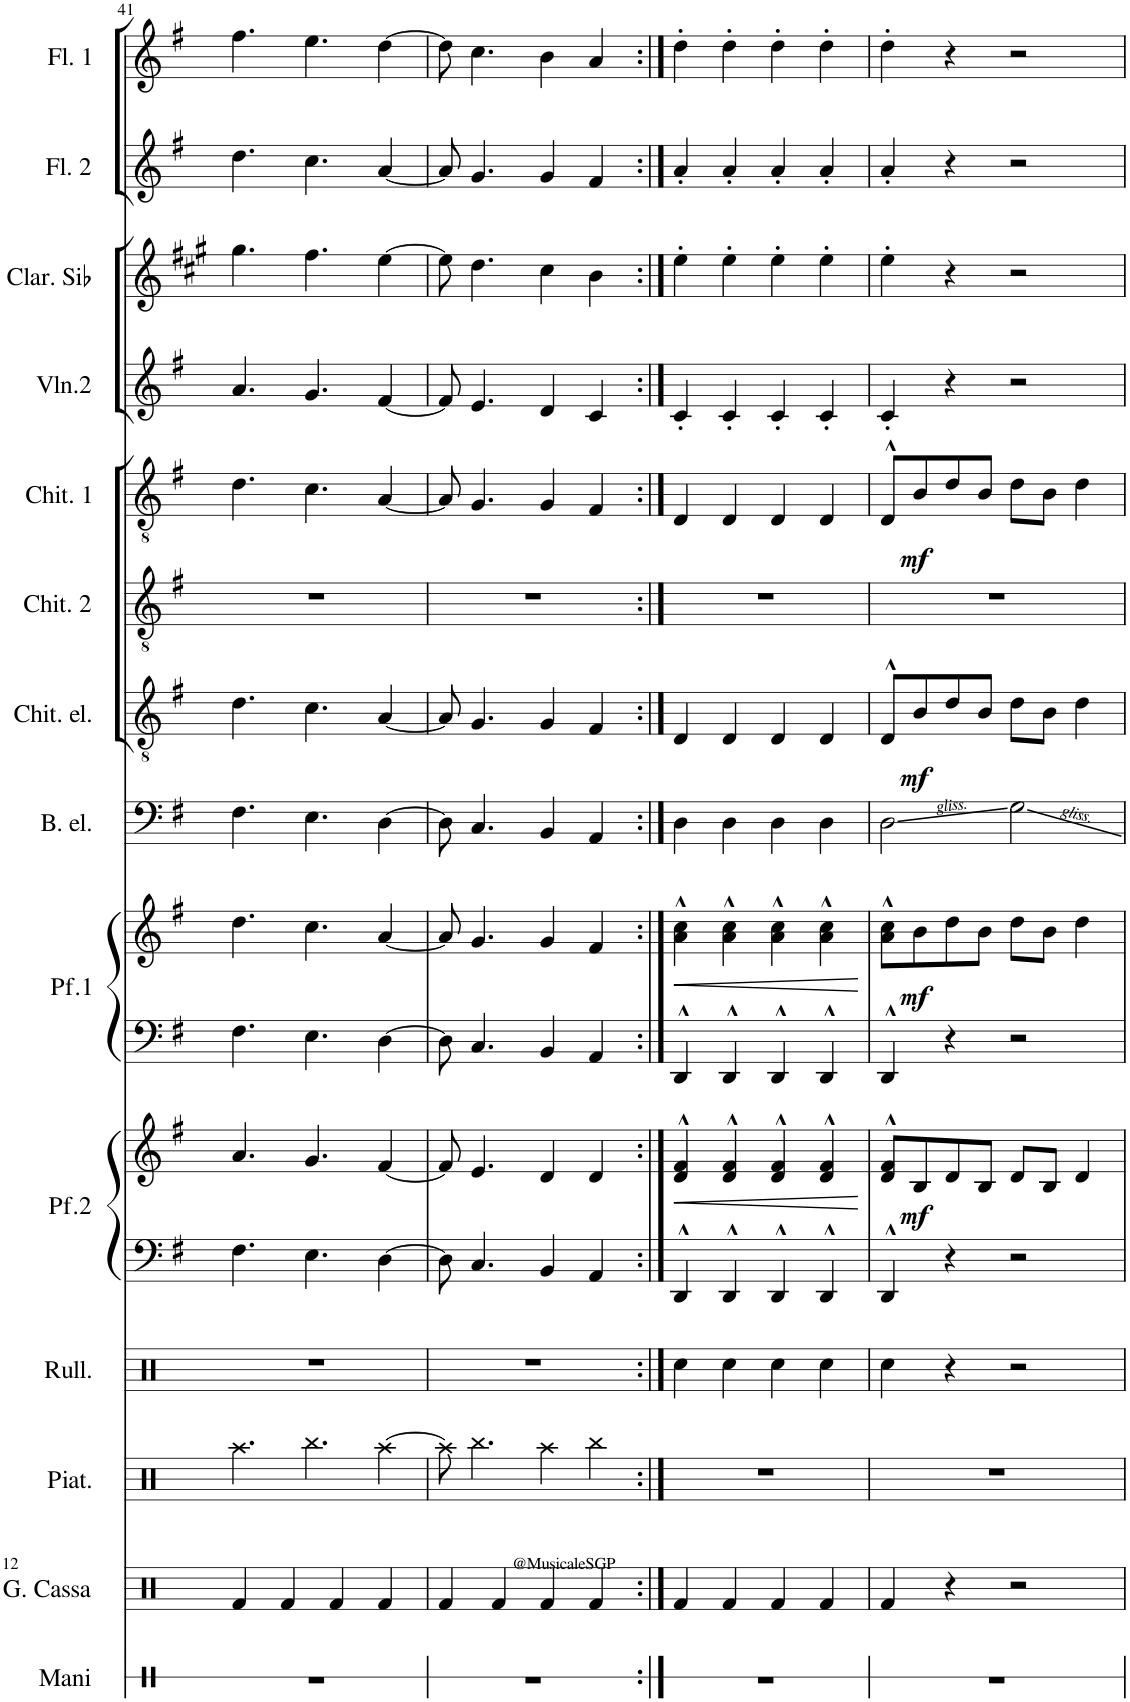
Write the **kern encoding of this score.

**kern	**kern	**kern	**kern	**kern	**kern	**dynam	**kern	**kern	**dynam	**kern	**kern	**dynam	**kern	**kern	**dynam	**kern	**kern	**kern	**kern
*part14	*part13	*part12	*part11	*part10	*part10	*part10	*part9	*part9	*part9	*part8	*part7	*part7	*part6	*part5	*part5	*part4	*part3	*part2	*part1
*staff16	*staff15	*staff14	*staff13	*staff12	*staff11	*staff11/12	*staff10	*staff9	*staff9/10	*staff8	*staff7	*staff7	*staff6	*staff5	*staff5	*staff4	*staff3	*staff2	*staff1
*I"Battito di mani	*I"Gran cassa	*I"Piatti	*I"Rullante	*I"Piano 2	*	*	*I"Piano 1	*	*	*I"Basso elettrico	*I"Chitarra elettrica	*	*I"Chitarra 2	*I"Chitarra 1	*	*I"Violino 2	*I"Clarinette en Sib	*I"Flauto 2	*I"Flauto 1
*I'Mani	*I'G. Cassa	*I'Piat.	*I'Rull.	*	*	*	*	*	*	*I'B. el.	*I'Chit. el.	*	*I'Chit. 2	*I'Chit. 1	*	*I'Vln.2	*I'Clar. Sib	*I'Fl. 2	*I'Fl. 1
!!LO:PB:g=z
*clefX	*clefX	*clefX	*clefX	*clefF4	*clefG2	*	*clefF4	*clefG2	*	*clefF4	*clefGv2	*	*clefGv2	*clefGv2	*	*clefG2	*clefG2	*clefG2	*clefG2
*	*	*	*	*	*	*	*	*	*	*Trd7c12	*	*	*	*	*	*	*Trd1c2	*	*
*k[]	*k[]	*k[]	*k[]	*k[f#]	*k[f#]	*	*k[f#]	*k[f#]	*	*k[f#]	*k[f#]	*	*k[f#]	*k[f#]	*	*k[f#]	*k[f#c#g#]	*k[f#]	*k[f#]
*M4/4	*M4/4	*M4/4	*M4/4	*M4/4	*M4/4	*	*M4/4	*M4/4	*	*M4/4	*M4/4	*	*M4/4	*M4/4	*	*M4/4	*M4/4	*M4/4	*M4/4
=41	=41	=41	=41	=41	=41	=41	=41	=41	=41	=41	=41	=41	=41	=41	=41	=41	=41	=41	=41
1r	4Rf/	4.Raa\	1r	4.F#\	4.a/	.	4.F#\	4.dd\	.	4.F#\	4.d\	.	1r	4.d\	.	4.a/	4.gg#\	4.dd\	4.ff#\
.	4Rf/	.	.	.	.	.	.	.	.	.	.	.	.	.	.	.	.	.	.
.	.	4.Rbb\	.	4.E\	4.g/	.	4.E\	4.cc\	.	4.E\	4.c\	.	.	4.c\	.	4.g/	4.ff#\	4.cc\	4.ee\
.	4Rf/	.	.	.	.	.	.	.	.	.	.	.	.	.	.	.	.	.	.
.	4Rf/	[4Raa\	.	[4D\	[4f#/	.	[4D\	[4a/	.	[4D\	[4A/	.	.	[4A/	.	[4f#/	[4ee\	[4a/	[4dd\
=42	=42	=42	=42	=42	=42	=42	=42	=42	=42	=42	=42	=42	=42	=42	=42	=42	=42	=42	=42
1r	4Rf/	8Raa\]	1r	8D\]	8f#/]	.	8D\]	8a/]	.	8D\]	8A/]	.	1r	8A/]	.	8f#/]	8ee\]	8a/]	8dd\]
.	.	4.Rbb\	.	4.C/	4.e/	.	4.C/	4.g/	.	4.C/	4.G/	.	.	4.G/	.	4.e/	4.dd\	4.g/	4.cc\
.	4Rf/	.	.	.	.	.	.	.	.	.	.	.	.	.	.	.	.	.	.
.	4Rf/	4Raa\	.	4BB/	4d/	.	4BB/	4g/	.	4BB/	4G/	.	.	4G/	.	4d/	4cc#\	4g/	4b\
.	4Rf/	4Rbb\	.	4AA/	4d/	.	4AA/	4f#/	.	4AA/	4F#/	.	.	4F#/	.	4c/	4b\	4f#/	4a/
=43:|!	=43:|!	=43:|!	=43:|!	=43:|!	=43:|!	=43:|!	=43:|!	=43:|!	=43:|!	=43:|!	=43:|!	=43:|!	=43:|!	=43:|!	=43:|!	=43:|!	=43:|!	=43:|!	=43:|!
!	!	!	!	!	!	!LO:HP:b	!	!	!LO:HP:b	!	!	!	!	!	!	!	!	!	!
1r	4Rf/	1r	4Rcc\	4DD^^/	4d/^^ 4f#/^^	<	4DD^^/	4a\^^ 4cc\^^	<	4D\	4D/	.	1r	4D/	.	4c'/	4ee'\	4a'/	4dd'\
.	4Rf/	.	4Rcc\	4DD^^/	4d/^^ 4f#/^^	.	4DD^^/	4a\^^ 4cc\^^	.	4D\	4D/	.	.	4D/	.	4c'/	4ee'\	4a'/	4dd'\
.	4Rf/	.	4Rcc\	4DD^^/	4d/^^ 4f#/^^	.	4DD^^/	4a\^^ 4cc\^^	.	4D\	4D/	.	.	4D/	.	4c'/	4ee'\	4a'/	4dd'\
.	4Rf/	.	4Rcc\	4DD^^/	4d/^^ 4f#/^^	.	4DD^^/	4a\^^ 4cc\^^	.	4D\	4D/	.	.	4D/	.	4c'/	4ee'\	4a'/	4dd'\
.	.	.	.	.	.	[	.	.	[	.	.	.	.	.	.	.	.	.	.
=44	=44	=44	=44	=44	=44	=44	=44	=44	=44	=44	=44	=44	=44	=44	=44	=44	=44	=44	=44
1r	4Rf/	1r	4Rcc\	4DD^^/	8d/^^ 8f#/^^L	.	4DD^^/	8a\^^ 8cc\^^L	.	2D\	8D^^/L	.	1r	8D^^/L	.	4c'/	4ee'\	4a'/	4dd'\
!	!	!	!	!	!	!LO:DY:b	!	!	!LO:DY:b	!	!	!LO:DY:b	!	!	!LO:DY:b	!	!	!	!
.	.	.	.	.	8B/	mf	.	8b\	mf	.	8B/	mf	.	8B/	mf	.	.	.	.
.	4r	.	4r	4r	8d/	.	4r	8dd\	.	.	8d/	.	.	8d/	.	4r	4r	4r	4r
.	.	.	.	.	8B/J	.	.	8b\J	.	.	8B/J	.	.	8B/J	.	.	.	.	.
.	2r	.	2r	2r	8d/L	.	2r	8dd\L	.	2G\	8d\L	.	.	8d\L	.	2r	2r	2r	2r
.	.	.	.	.	8B/J	.	.	8b\J	.	.	8B\J	.	.	8B\J	.	.	.	.	.
.	.	.	.	.	4d/	.	.	4dd\	.	.	4d\	.	.	4d\	.	.	.	.	.
=	=	=	=	=	=	=	=	=	=	=	=	=	=	=	=	=	=	=	=
*-	*-	*-	*-	*-	*-	*-	*-	*-	*-	*-	*-	*-	*-	*-	*-	*-	*-	*-	*-
